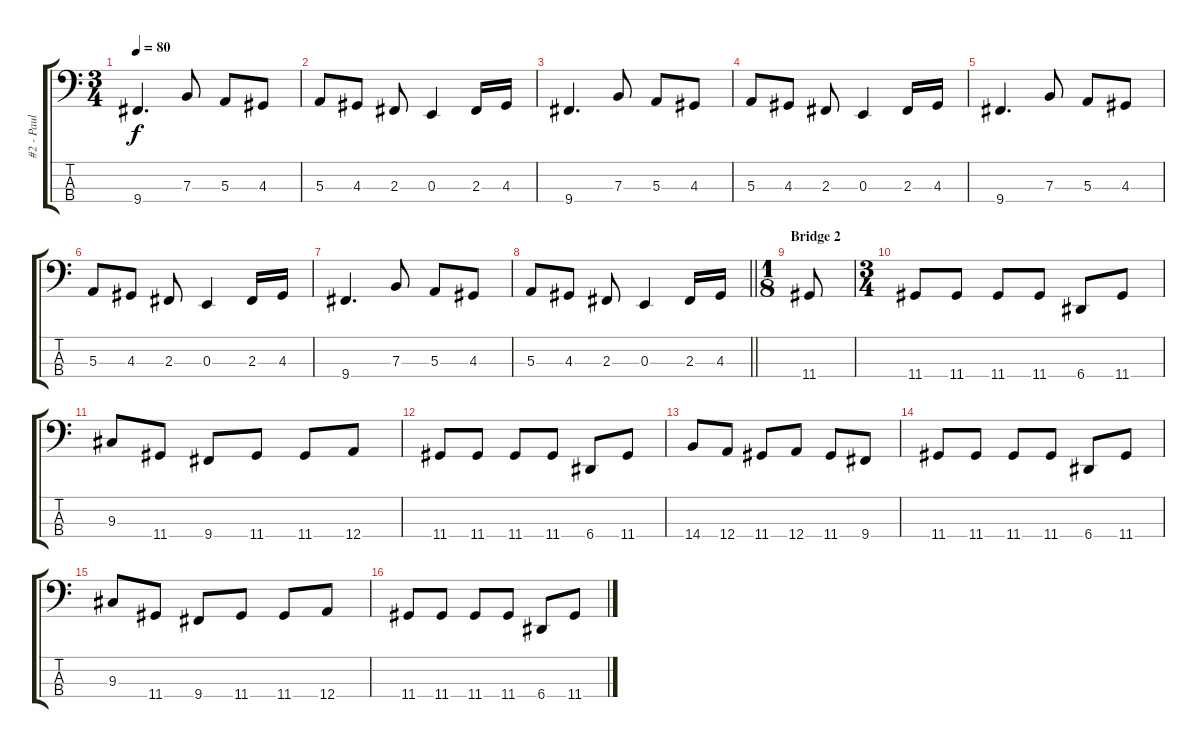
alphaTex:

\track ("#2 - Paul Grey" "#2 - Paul ") {instrument electricbassfinger}
\staff {score tabs}
\tuning (D2 A1 E1 A0) {hide}
\ts (3 4)
\tempo 80
\clef f4
\ks c
9.4.4{d dy f} 7.3.8 5.3.8 4.3.8 |
5.3.8 4.3.8 2.3.8 0.3.4 2.3.16 4.3.16 |
9.4.4{d} 7.3.8 5.3.8 4.3.8 |
5.3.8 4.3.8 2.3.8 0.3.4 2.3.16 4.3.16 |
9.4.4{d} 7.3.8 5.3.8 4.3.8 |
5.3.8 4.3.8 2.3.8 0.3.4 2.3.16 4.3.16 |
9.4.4{d} 7.3.8 5.3.8 4.3.8 |
\barLineRight lightlight
5.3.8 4.3.8 2.3.8 0.3.4 2.3.16 4.3.16 |
\ts (1 8)
\section ("" "Bridge 2")
11.4.8 |
\ts (3 4)
11.4.8 11.4.8 11.4.8 11.4.8 6.4.8 11.4.8 |
9.3.8 11.4.8 9.4.8 11.4.8 11.4.8 12.4.8 |
11.4.8 11.4.8 11.4.8 11.4.8 6.4.8 11.4.8 |
14.4.8 12.4.8 11.4.8 12.4.8 11.4.8 9.4.8 |
11.4.8 11.4.8 11.4.8 11.4.8 6.4.8 11.4.8 |
9.3.8 11.4.8 9.4.8 11.4.8 11.4.8 12.4.8 |
11.4.8 11.4.8 11.4.8 11.4.8 6.4.8 11.4.8
